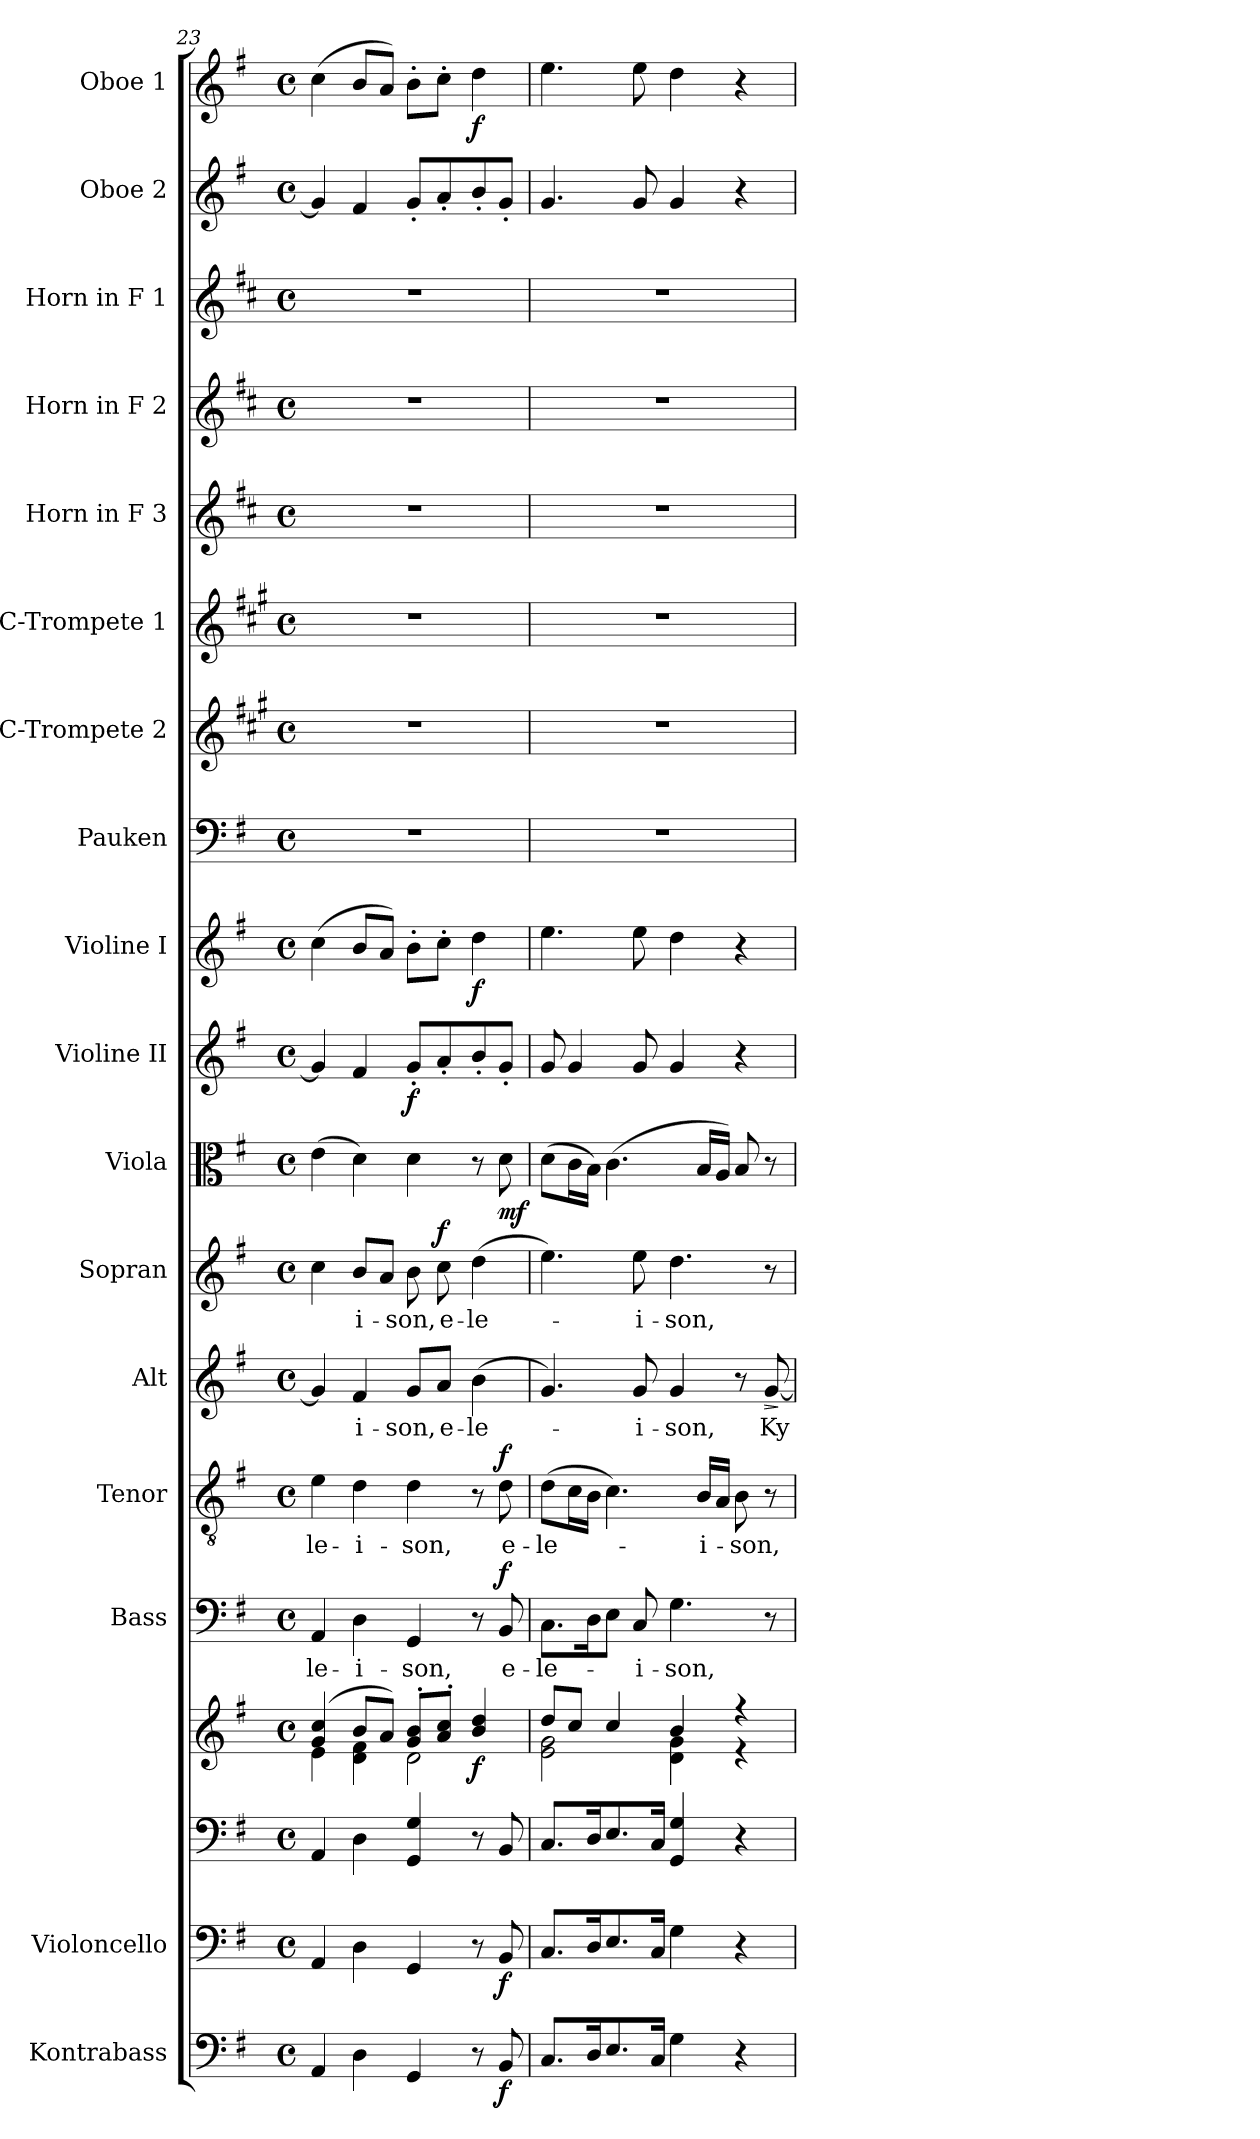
**kern	**dynam	**kern	**dynam	**kern	**kern	**dynam	**kern	**text	**dynam	**kern	**text	**dynam	**kern	**text	**dynam	**kern	**text	**dynam	**kern	**dynam	**kern	**dynam	**kern	**dynam	**kern	**kern	**kern	**kern	**kern	**kern	**kern	**kern	**dynam
*part18	*part18	*part17	*part17	*part16	*part16	*part16	*part15	*part15	*part15	*part14	*part14	*part14	*part13	*part13	*part13	*part12	*part12	*part12	*part11	*part11	*part10	*part10	*part9	*part9	*part8	*part7	*part6	*part5	*part4	*part3	*part2	*part1	*part1
*staff19	*staff19	*staff18	*staff18	*staff17	*staff16	*staff16/17	*staff15	*staff15	*staff15	*staff14	*staff14	*staff14	*staff13	*staff13	*staff13	*staff12	*staff12	*staff12	*staff11	*staff11	*staff10	*staff10	*staff9	*staff9	*staff8	*staff7	*staff6	*staff5	*staff4	*staff3	*staff2	*staff1	*staff1
*I"Kontrabass	*	*I"Violoncello	*	*	*	*	*I"Bass	*	*	*I"Tenor	*	*	*I"Alt	*	*	*I"Sopran	*	*	*I"Viola	*	*I"Violine II	*	*I"Violine I	*	*I"Pauken	*I"C-Trompete 2	*I"C-Trompete 1	*I"Horn in F 3	*I"Horn in F 2	*I"Horn in F 1	*I"Oboe 2	*I"Oboe 1	*
*I'Kb.	*	*I'Vc.	*	*	*	*	*I'B.	*	*	*I'T.	*	*	*I'A.	*	*	*I'S.	*	*	*I'Vla.	*	*I'Vl. II	*	*I'Vl. I	*	*I'Pk.	*I'C Trp. 2	*I'C Trp. 1	*	*	*	*I'Ob. 2	*I'Ob. 1	*
*clefF4	*	*clefF4	*	*clefF4	*clefG2	*	*clefF4	*	*	*clefGv2	*	*	*clefG2	*	*	*clefG2	*	*	*clefC3	*	*clefG2	*	*clefG2	*	*clefF4	*clefG2	*clefG2	*clefG2	*clefG2	*clefG2	*clefG2	*clefG2	*
*ITrd7c12	*	*	*	*	*	*	*	*	*	*	*	*	*	*	*	*	*	*	*	*	*	*	*	*	*	*ITrd1c2	*ITrd1c2	*ITrd4c7	*ITrd4c7	*ITrd4c7	*	*	*
*k[f#]	*	*k[f#]	*	*k[f#]	*k[f#]	*	*k[f#]	*	*	*k[f#]	*	*	*k[f#]	*	*	*k[f#]	*	*	*k[f#]	*	*k[f#]	*	*k[f#]	*	*k[f#]	*k[f#]	*k[f#]	*k[f#]	*k[f#]	*k[f#]	*k[f#]	*k[f#]	*
*G:	*	*G:	*	*G:	*G:	*	*G:	*	*	*G:	*	*	*G:	*	*	*G:	*	*	*G:	*	*G:	*	*G:	*	*G:	*G:	*G:	*G:	*G:	*G:	*G:	*G:	*
*M4/4	*	*M4/4	*	*M4/4	*M4/4	*	*M4/4	*	*	*M4/4	*	*	*M4/4	*	*	*M4/4	*	*	*M4/4	*	*M4/4	*	*M4/4	*	*M4/4	*M4/4	*M4/4	*M4/4	*M4/4	*M4/4	*M4/4	*M4/4	*
*met(c)	*	*met(c)	*	*met(c)	*met(c)	*	*met(c)	*	*	*met(c)	*	*	*met(c)	*	*	*met(c)	*	*	*met(c)	*	*met(c)	*	*met(c)	*	*met(c)	*met(c)	*met(c)	*met(c)	*met(c)	*met(c)	*met(c)	*met(c)	*
=23	=23	=23	=23	=23	=23	=23	=23	=23	=23	=23	=23	=23	=23	=23	=23	=23	=23	=23	=23	=23	=23	=23	=23	=23	=23	=23	=23	=23	=23	=23	=23	=23	=23
*	*	*	*	*	*^	*	*	*	*	*	*	*	*	*	*	*	*	*	*	*	*	*	*	*	*	*	*	*	*	*	*	*	*
!	!	!	!	!	!	!	!	!	!LO:LY:b	!	!	!LO:LY:b	!	!	!	!	!	!	!	!	!	!	!	!	!	!	!	!	!	!	!	!	!	!
4AAA/	.	4AA/	.	4AA/	(4g/ 4cc/	4e\	.	4AA/	-le-	.	4e\	-le-	.	4g/]	.	.	4cc\	.	.	(>4e\	.	4g/]	.	(>4cc\	.	1r	1r	1r	1r	1r	1r	4g/]	(>4cc\	.
!	!	!	!	!	!	!	!	!	!LO:LY:b	!	!	!LO:LY:b	!	!	!LO:LY:b	!	!	!LO:LY:b	!	!	!	!	!	!	!	!	!	!	!	!	!	!	!	!
4DD\	.	4D\	.	4D\	8b/L	4d\ 4f#\	.	4D\	-i-	.	4d\	-i-	.	4f#/	-i-	.	8b/L	-i-	.	4d\)	.	4f#/	.	8b/L	.	.	.	.	.	.	.	4f#/	8b/L	.
.	.	.	.	.	8a/J)	.	.	.	.	.	.	.	.	.	.	.	8a/J	.	.	.	.	.	.	8a/J)	.	.	.	.	.	.	.	.	8a/J)	.
!	!	!	!	!	!	!	!	!	!LO:LY:b	!	!	!LO:LY:b	!	!	!LO:LY:b	!	!	!LO:LY:b	!	!	!	!	!LO:DY:b	!	!	!	!	!	!	!	!	!	!	!
4GGG/	.	4GG/	.	4GG/ 4G/	8g/'> 8b/'>L	2d\	.	4GG/	-son,	.	4d\	-son,	.	8g/L	-son,	.	8b\	-son,	.	4d\	.	8g'</L	f	8b'>\L	.	.	.	.	.	.	.	8g'</L	8b'>\L	.
!	!	!	!	!	!	!	!	!	!	!	!	!	!	!	!LO:LY:b	!	!	!LO:LY:b	!LO:DY:a	!	!	!	!	!	!	!	!	!	!	!	!	!	!	!
.	.	.	.	.	8a/'> 8cc/'>J	.	.	.	.	.	.	.	.	8a/J	e-	.	8cc\	e-	f	.	.	8a'</	.	8cc'>\J	.	.	.	.	.	.	.	8a'</	8cc'>\J	.
!	!	!	!	!	!	!	!LO:DY:b	!	!	!	!	!	!	!	!LO:LY:b	!	!	!LO:LY:b	!	!	!	!	!	!	!LO:DY:b	!	!	!	!	!	!	!	!	!LO:DY:b
8r	.	8r	.	8r	4b/ 4dd/	.	f	8r	.	.	8r	.	.	(>4b\	-le-	.	(>4dd\	-le-	.	8r	.	8b'</	.	4dd\	f	.	.	.	.	.	.	8b'</	4dd\	f
!	!LO:DY:b	!	!LO:DY:b	!	!	!	!	!	!LO:LY:b	!LO:DY:a	!	!LO:LY:b	!LO:DY:a	!	!	!	!	!	!	!	!LO:DY:b	!	!	!	!	!	!	!	!	!	!	!	!	!
8BBB/	f	8BB/	f	8BB/	.	.	.	8BB/	e-	f	8d\	e-	f	.	.	.	.	.	.	8d\	mf	8g'</J	.	.	.	.	.	.	.	.	.	8g'</J	.	.
!!LO:PB:g=z
=24	=24	=24	=24	=24	=24	=24	=24	=24	=24	=24	=24	=24	=24	=24	=24	=24	=24	=24	=24	=24	=24	=24	=24	=24	=24	=24	=24	=24	=24	=24	=24	=24	=24	=24
!	!	!	!	!	!	!	!	!	!LO:LY:b	!	!	!LO:LY:b	!	!	!	!	!	!	!	!	!	!	!	!	!	!	!	!	!	!	!	!	!	!
8.CC/L	.	8.C/L	.	8.C/L	8dd/L	2e\ 2g\	.	8.C\L	-le-	.	(>8d\L	-le-	.	4.g/)	.	.	4.ee\)	.	.	(>8d\L	.	8g/	.	4.ee\	.	1r	1r	1r	1r	1r	1r	4.g/	4.ee\	.
.	.	.	.	.	8cc/J	.	.	.	.	.	16c\L	.	.	.	.	.	.	.	.	16c\L	.	4g/	.	.	.	.	.	.	.	.	.	.	.	.
16DD/k	.	16D/k	.	16D/k	.	.	.	16D\k	.	.	16B\JJ	.	.	.	.	.	.	.	.	16B\JJ)	.	.	.	.	.	.	.	.	.	.	.	.	.	.
8.EE/	.	8.E/	.	8.E/	4cc/	.	.	8E\J	.	.	4.c\)	.	.	.	.	.	.	.	.	(>4.c\	.	.	.	.	.	.	.	.	.	.	.	.	.	.
!	!	!	!	!	!	!	!	!	!LO:LY:b	!	!	!	!	!	!LO:LY:b	!	!	!LO:LY:b	!	!	!	!	!	!	!	!	!	!	!	!	!	!	!	!
.	.	.	.	.	.	.	.	8C/	-i-	.	.	.	.	8g/	-i-	.	8ee\	-i-	.	.	.	8g/	.	8ee\	.	.	.	.	.	.	.	8g/	8ee\	.
16CC/Jk	.	16C/Jk	.	16C/Jk	.	.	.	.	.	.	.	.	.	.	.	.	.	.	.	.	.	.	.	.	.	.	.	.	.	.	.	.	.	.
!	!	!	!	!	!	!	!	!	!LO:LY:b	!	!	!	!	!	!LO:LY:b	!	!	!LO:LY:b	!	!	!	!	!	!	!	!	!	!	!	!	!	!	!	!
4GG\	.	4G\	.	4GG/ 4G/	4b/	4d\ 4g\	.	4.G\	-son,	.	.	.	.	4g/	-son,	.	4.dd\	-son,	.	.	.	4g/	.	4dd\	.	.	.	.	.	.	.	4g/	4dd\	.
!	!	!	!	!	!	!	!	!	!	!	!	!LO:LY:b	!	!	!	!	!	!	!	!	!	!	!	!	!	!	!	!	!	!	!	!	!	!
.	.	.	.	.	.	.	.	.	.	.	16B/LL	-i-	.	.	.	.	.	.	.	16B/LL	.	.	.	.	.	.	.	.	.	.	.	.	.	.
.	.	.	.	.	.	.	.	.	.	.	16A/JJ	.	.	.	.	.	.	.	.	16A/JJ)	.	.	.	.	.	.	.	.	.	.	.	.	.	.
!	!	!	!	!	!	!	!	!	!	!	!	!LO:LY:b	!	!	!	!	!	!	!	!	!	!	!	!	!	!	!	!	!	!	!	!	!	!
4r	.	4r	.	4r	4r	4r	.	.	.	.	8B\	-son,	.	8r	.	.	.	.	.	8B/	.	4r	.	4r	.	.	.	.	.	.	.	4r	4r	.
!	!	!	!	!	!	!	!	!	!	!	!	!	!	!	!LO:LY:b	!LO:HP:b	!	!	!	!	!	!	!	!	!	!	!	!	!	!	!	!	!	!
.	.	.	.	.	.	.	.	8r	.	.	8r	.	.	[8g/	Ky-	>	8r	.	.	8r	.	.	.	.	.	.	.	.	.	.	.	.	.	.
*	*	*	*	*	*v	*v	*	*	*	*	*	*	*	*	*	*	*	*	*	*	*	*	*	*	*	*	*	*	*	*	*	*	*	*
.	.	.	.	.	.	.	.	.	.	.	.	.	.	.	]	.	.	.	.	.	.	.	.	.	.	.	.	.	.	.	.	.	.
=	=	=	=	=	=	=	=	=	=	=	=	=	=	=	=	=	=	=	=	=	=	=	=	=	=	=	=	=	=	=	=	=	=
*-	*-	*-	*-	*-	*-	*-	*-	*-	*-	*-	*-	*-	*-	*-	*-	*-	*-	*-	*-	*-	*-	*-	*-	*-	*-	*-	*-	*-	*-	*-	*-	*-	*-
